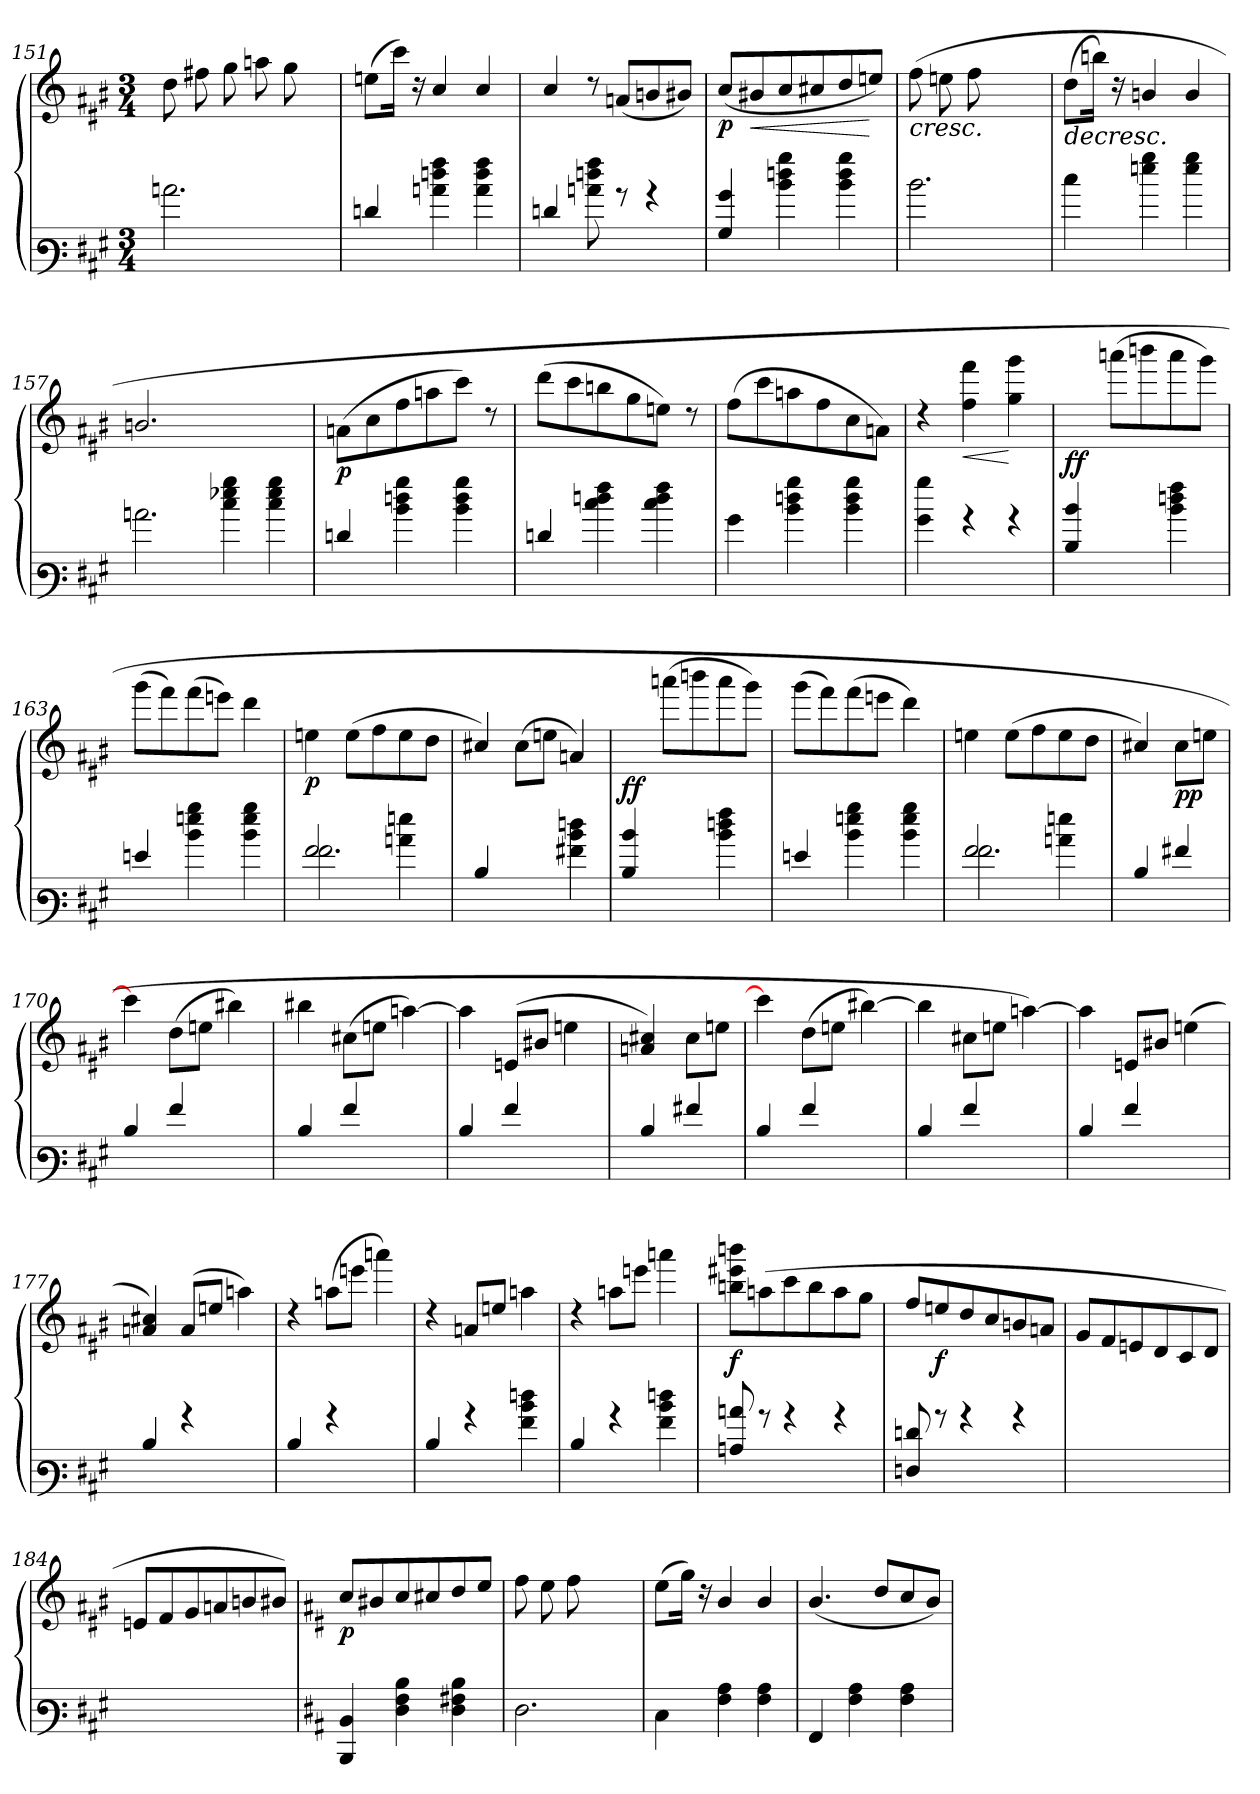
**kern	**kern	**dynam
*part1	*part1	*part1
*staff2	*staff1	*staff1/2
!!LO:PB:g=z
*clefF3	*clefG3	*
*k[f#c#g#]	*k[f#c#g#]	*
*M3/4	*M3/4	*
=151	=151	=151
2.cc\	8b\L	.
.	8dd#X\	.
.	8ee\	.
.	8ff\	.
.	8ee\	.
.	8ryy	.
=152	=152	=152
4f/	(>8cc\L	.
.	16aa\Jk)	.
.	16ra	.
4cc\ 4ff\ 4aa\	4a/	.
4cc\ 4ff\ 4aa\	4a/	.
=153	=153	=153
4f/	4a/	.
8cc\ 8ff\ 8aa\	8rb	.
8rb	(<8f/L	.
4rb	8g/	.
.	8g#X/J)	.
=154	=154	=154
!	!	!LO:DY:b
4B/ 4b/	(<8a/L	p
!	!	!LO:HP:b
.	8g#X/	<
4dd\ 4ff\ 4bb\	8a/	.
.	8a#X/	.
4dd\ 4ff\ 4bb\	8b/	.
.	8cc/J)	[
=155	=155	=155
!	!	!LO:HP:b
2.dd\	(>8dd\L	<
.	8cc\	.
.	8dd\	.
.	4.ryy	.
=156	=156	=156
!	!	!LO:HP:b
4ee\	(>8b\L	>
.	16gg\Jk)	[
.	16ra	.
4gg\ 4bb\	4g/	.
4gg\ 4bb\	4g/	.
!!LO:LB:g=z
=157	=157	=157
2.cc\	2.g/	.
4ee\ 4gg-X\ 4bb\	2ryy	.
4ee\ 4gg-\ 4bb\	.	.
=158	=158	=158
!	!	!LO:DY:b
4f/	(>8f\L	p
.	8a\	.
4dd\ 4ff\ 4bb\	8dd\	.
.	8ff\	.
4dd\ 4ff\ 4bb\	8aa\J)	.
.	8rb	.
=159	=159	=159
4f/	(>8bb\L	.
.	8aa\	.
4ee\ 4ff\ 4aa\	8gg\	.
.	8ee\	.
4ee\ 4ff\ 4aa\	8cc\J)	.
.	8rb	.
=160	=160	=160
4b\	(>8dd\L	.
.	8aa\	.
4dd\ 4ff\ 4bb\	8ff\	.
.	8dd\	.
4dd\ 4ff\ 4bb\	8a\	.
.	8f\J)	.
=161	=161	=161
4b\ 4bb\	4rb	.
!	!	!LO:HP:b
4rb	4dd\ 4ddd\	<
4rb	4ee\ 4eee\	[
=162	=162	=162
*^	*	*
!	!	!	!LO:DY:a=2
!	!	!	!LO:DY:n=1:a=2
4d/ 4dd/	2ryy	4ryy	f f
2ryy	.	(>8fff\L	]
.	.	8ggg\	.
.	4dd\ 4ff\ 4aa\	8fff\	.
.	.	8eee\J)	.
*v	*v	*	*
=163	=163	=163
4g/	(>8eee\L	.
.	8ddd\)	.
4dd\ 4gg\ 4bb\	(>8ddd\	.
.	8ccc\J)	.
4dd\ 4gg\ 4bb\	4bb\	.
!!LO:LB:g=z
=164	=164	=164
*^	*	*
!	!	!	!LO:DY:b
2a/	2.a\	4cc\	p
.	.	(>8cc\L	.
.	.	8dd\	.
4cc\ 4gg\	.	8cc\	.
.	.	8b\J	.
*v	*v	*	*
=165	=165	=165
4d/	4a#X/)	.
4ryy	(>8a#\L	.
.	8cc\J	.
4a#\ 4dd\ 4ff\	4f/)	.
=166	=166	=166
*^	*	*
!	!	!	!LO:DY:a=2
!	!	!	!LO:DY:n=1:a=2
4d/ 4dd/	2ryy	4ryy	f f
2ryy	.	(>8fff\L	.
.	.	8ggg\	.
.	4dd\ 4ff\ 4aa\	8fff\	.
.	.	8eee\J)	.
*v	*v	*	*
=167	=167	=167
4g/	(>8eee\L	.
.	8ddd\)	.
4dd\ 4gg\ 4bb\	(>8ddd\	.
.	8ccc\J	.
4dd\ 4gg\ 4bb\	4bb\)	.
=168	=168	=168
*^	*	*
2a/	2.a\	4cc\	.
.	.	(>8cc\L	.
.	.	8dd\	.
4cc\ 4gg\	.	8cc\	.
.	.	8b\J	.
*v	*v	*	*
=169	=169	=169
4d/	4a#X/)	.
!	!	!LO:DY:b
4a#/	8a#\L	pp
.	8cc\J	.
=170	=170	=170
4d/	4aa\]	.
4a/	(>8b\L	.
.	8cc\J	.
4ryy	4gg#X\)	.
!!LO:LB:g=z
=171	=171	=171
4d/	4gg#X\	.
4a/	(>8a#X\L	.
.	8cc\J	.
4ryy	[>4ff\)	.
=172	=172	=172
4d/	4ff\]	.
4a/	(>8c/L	.
.	8g#X/J	.
4ryy	4cc\	.
=173	=173	=173
4d/	4f/ 4a#X/)	.
4a#/	8a#\L	.
.	8cc\J	.
=174	=174	=174
4d/	4aa\]	.
(>4a/	(>8b\L	.
.	8cc\J	.
4ryy	[>4gg#X\)	.
=175	=175	=175
4d/	4gg#\]	.
(>4a/	8a#X\L	.
.	8cc\J	.
4ryy	[>4ff\)	.
=176	=176	=176
4d/	4ff\]	.
4a/	8c/L	.
.	8g#X/J	.
4ryy	(>4cc\)	.
=177	=177	=177
4d/	4f/ 4a#X/)	.
4rb	(>8f/L	.
.	8cc/J	.
4ryy	4ff\)	.
!!LO:LB:g=z
=178	=178	=178
4d/	4rb	.
4rb	(>8ff\L	.
.	8ccc\J	.
4ryy	4fff\)	.
=179	=179	=179
4d/	4rb	.
4rb	8f/L	.
.	8cc/J	.
4a\ 4dd\ 4ffn\	4ff\	.
=180	=180	=180
4d/	4rb	.
4rb	8ff\L	.
.	8ccc\J	.
4a\ 4dd\ 4ff\	4fff\	.
=181	=181	=181
!	!	!LO:DY:b
8cn/ 8ccn/	8ggn\ 8ccc#X\ 8gggn\L	f
8rb	(>8ff\	.
4rb	8aa\	.
.	8gg\	.
4rb	8ff\	.
.	8ee\J	.
=182	=182	=182
8F/ 8f/	8dd/L	.
!	!	!LO:DY:b
8rb	8cc/	f
4rb	8b/	.
.	8a/	.
4rb	8g/	.
.	8f/J	.
=183	=183	=183
2.ryy	8e/L	.
.	8d/	.
.	8c/	.
.	8B/	.
.	8A/	.
.	8B/J	.
=184	=184	=184
2.ryy	8c/L	.
.	8d/	.
.	8e/	.
.	8f/	.
.	8g/	.
.	8g#X/J)	.
!!LO:PB:g=z
=185	=185	=185
*k[f#c#]	*k[f#c#]	*
!	!	!LO:DY:b
4DD/ 4D/	8a/L)	p
.	8g#X/	.
4F#\ 4A\ 4d\	8a/	.
.	8a#X/	.
4F#\ 4A#\ 4d\	8b/	.
.	8cc#/J	.
=186	=186	=186
2.F#\	8dd\L	.
.	8cc#\	.
.	8dd\	.
.	4.ryy	.
=187	=187	=187
4E\	(>8cc#\L	.
.	16ee\Jk)	.
.	16ra	.
4A\ 4c#\	4g/	.
4A\ 4c#\	4g/	.
=188	=188	=188
4AA/	(<4.g/	.
4A\ 4c#\	.	.
.	8b/L	.
4A\ 4c#\	8a/	.
.	8g/J)	.
=	=	=
*-	*-	*-
